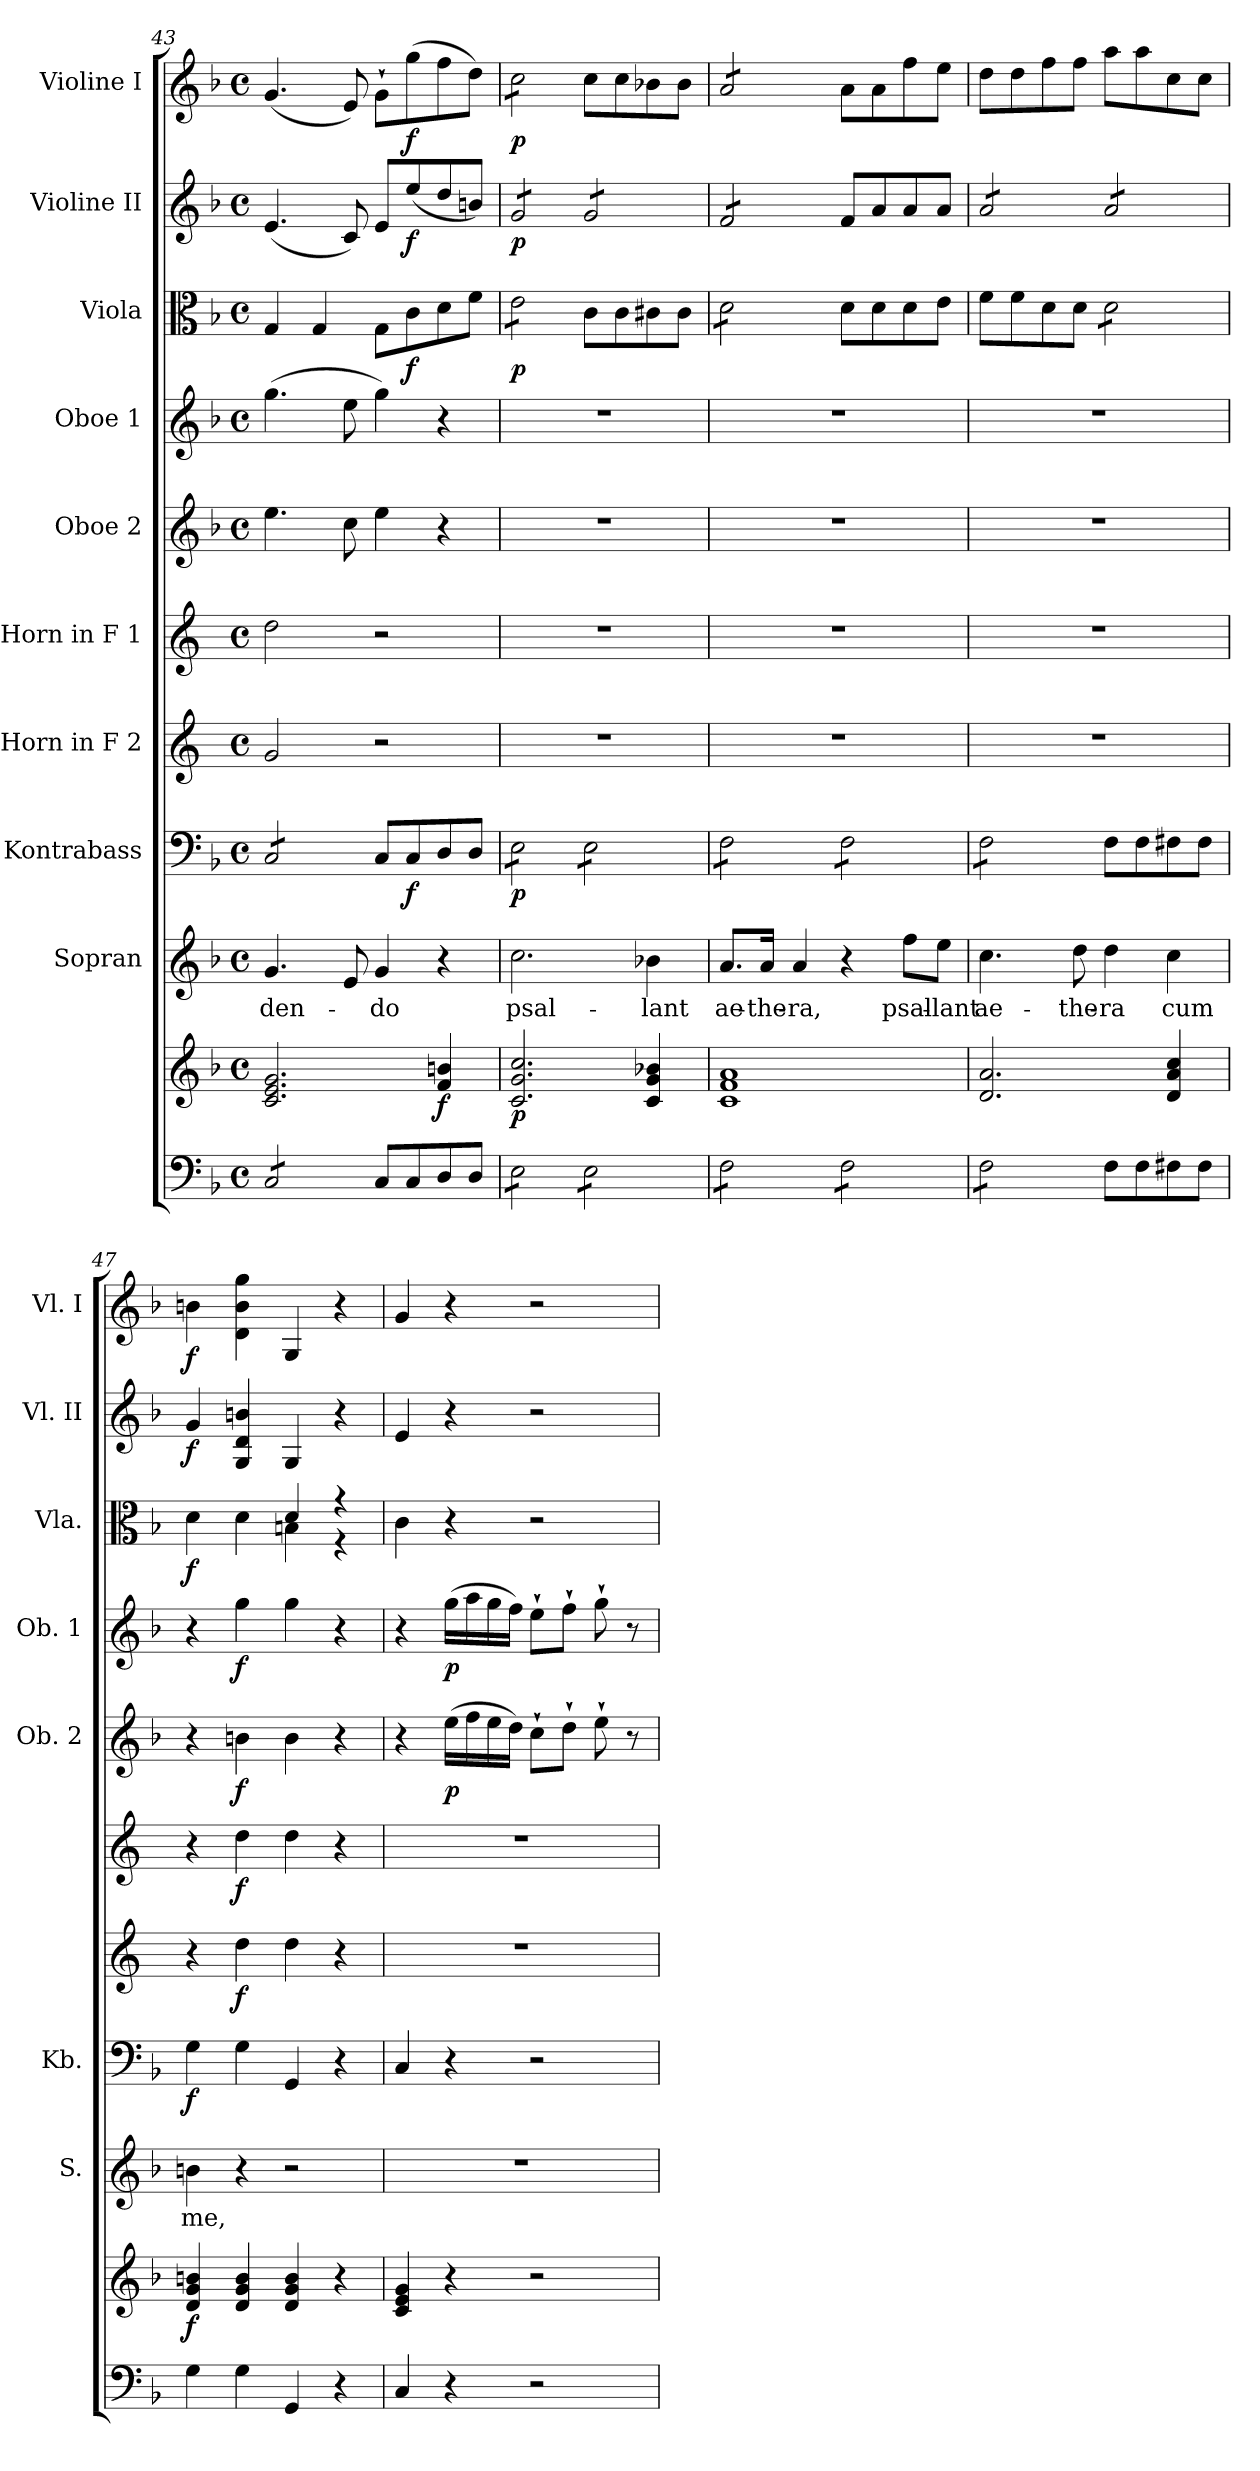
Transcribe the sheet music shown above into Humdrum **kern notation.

**kern	**kern	**dynam	**kern	**text	**kern	**dynam	**kern	**dynam	**kern	**dynam	**kern	**dynam	**kern	**dynam	**kern	**dynam	**kern	**dynam	**kern	**dynam
*part10	*part10	*part10	*part9	*part9	*part8	*part8	*part7	*part7	*part6	*part6	*part5	*part5	*part4	*part4	*part3	*part3	*part2	*part2	*part1	*part1
*staff11	*staff10	*staff10/11	*staff9	*staff9	*staff8	*staff8	*staff7	*staff7	*staff6	*staff6	*staff5	*staff5	*staff4	*staff4	*staff3	*staff3	*staff2	*staff2	*staff1	*staff1
*	*	*	*I"Sopran	*	*I"Kontrabass	*	*I"Horn in F 2	*	*I"Horn in F 1	*	*I"Oboe 2	*	*I"Oboe 1	*	*I"Viola	*	*I"Violine II	*	*I"Violine I	*
*	*	*	*I'S.	*	*I'Kb.	*	*	*	*	*	*I'Ob. 2	*	*I'Ob. 1	*	*I'Vla.	*	*I'Vl. II	*	*I'Vl. I	*
*clefF4	*clefG2	*	*clefG2	*	*clefF4	*	*clefG2	*	*clefG2	*	*clefG2	*	*clefG2	*	*clefC3	*	*clefG2	*	*clefG2	*
*	*	*	*	*	*ITrd7c12	*	*ITrd4c7	*	*ITrd4c7	*	*	*	*	*	*	*	*	*	*	*
*k[b-]	*k[b-]	*	*k[b-]	*	*k[b-]	*	*k[b-]	*	*k[b-]	*	*k[b-]	*	*k[b-]	*	*k[b-]	*	*k[b-]	*	*k[b-]	*
*F:	*F:	*	*F:	*	*F:	*	*F:	*	*F:	*	*F:	*	*F:	*	*F:	*	*F:	*	*F:	*
*M4/4	*M4/4	*	*M4/4	*	*M4/4	*	*M4/4	*	*M4/4	*	*M4/4	*	*M4/4	*	*M4/4	*	*M4/4	*	*M4/4	*
*met(c)	*met(c)	*	*met(c)	*	*met(c)	*	*met(c)	*	*met(c)	*	*met(c)	*	*met(c)	*	*met(c)	*	*met(c)	*	*met(c)	*
=43	=43	=43	=43	=43	=43	=43	=43	=43	=43	=43	=43	=43	=43	=43	=43	=43	=43	=43	=43	=43
!	!	!	!	!LO:LY:b	!	!	!	!	!	!	!	!	!	!	!	!	!	!	!	!
*tremolo	*	*	*	*	*	*	*	*	*	*	*	*	*	*	*	*	*	*	*	*
*	*	*	*	*	*tremolo	*	*	*	*	*	*	*	*	*	*	*	*	*	*	*
8C/L	2.c/ 2.e/ 2.g/	.	4.g/	-den-	8CC/L	.	2c/	.	2g\	.	4.ee\	.	(>4.gg\	.	4G/	.	(<4.e/	.	(<4.g/	.
8C/	.	.	.	.	8CC/	.	.	.	.	.	.	.	.	.	.	.	.	.	.	.
8C/	.	.	.	.	8CC/	.	.	.	.	.	.	.	.	.	4G/	.	.	.	.	.
8C/J	.	.	8e/	.	8CC/J	.	.	.	.	.	8cc\	.	8ee\	.	.	.	8c/)	.	8e/)	.
*	*	*	*	*	*Xtremolo	*	*	*	*	*	*	*	*	*	*	*	*	*	*	*
*Xtremolo	*	*	*	*	*	*	*	*	*	*	*	*	*	*	*	*	*	*	*	*
!	!	!	!	!LO:LY:b	!	!	!	!	!	!	!	!	!	!	!	!	!	!	!	!
8C/L	.	.	4g/	-do	8CC/L	.	2r	.	2r	.	4ee\	.	4gg\)	.	8G\L	.	8e/L	.	8g`>\L	.
!	!	!	!	!	!	!LO:DY:b	!	!	!	!	!	!	!	!	!	!LO:DY:b	!	!LO:DY:b	!	!LO:DY:b
8C/	.	.	.	.	8CC/	f	.	.	.	.	.	.	.	.	8c\	f	(<8ee/	f	(>8gg\	f
!	!	!LO:DY:b	!	!	!	!	!	!	!	!	!	!	!	!	!	!	!	!	!	!
8D/	4f/ 4bn/	f	4r	.	8DD/	.	.	.	.	.	4r	.	4r	.	8d\	.	8dd/	.	8ff\	.
8D/J	.	.	.	.	8DD/J	.	.	.	.	.	.	.	.	.	8f\J	.	8bn/J)	.	8dd\J)	.
=44	=44	=44	=44	=44	=44	=44	=44	=44	=44	=44	=44	=44	=44	=44	=44	=44	=44	=44	=44	=44
!	!	!LO:DY:b	!	!LO:LY:b	!	!LO:DY:b	!	!	!	!	!	!	!	!	!	!LO:DY:b	!	!LO:DY:b	!	!LO:DY:b
*tremolo	*	*	*	*	*	*	*	*	*	*	*	*	*	*	*	*	*	*	*	*
*	*	*	*	*	*tremolo	*	*	*	*	*	*	*	*	*	*	*	*	*	*	*
*	*	*	*	*	*	*	*	*	*	*	*	*	*	*	*tremolo	*	*	*	*	*
*	*	*	*	*	*	*	*	*	*	*	*	*	*	*	*	*	*tremolo	*	*	*
*	*	*	*	*	*	*	*	*	*	*	*	*	*	*	*	*	*	*	*tremolo	*
8E\L	2.c/ 2.g/ 2.cc/	p	2.cc\	psal-	8EE\L	p	1r	.	1r	.	1r	.	1r	.	8e\L	p	8g/L	p	8cc\L	p
8E\	.	.	.	.	8EE\	.	.	.	.	.	.	.	.	.	8e\	.	8g/	.	8cc\	.
8E\	.	.	.	.	8EE\	.	.	.	.	.	.	.	.	.	8e\	.	8g/	.	8cc\	.
8E\J	.	.	.	.	8EE\J	.	.	.	.	.	.	.	.	.	8e\J	.	8g/J	.	8cc\J	.
*	*	*	*	*	*	*	*	*	*	*	*	*	*	*	*	*	*	*	*Xtremolo	*
*	*	*	*	*	*	*	*	*	*	*	*	*	*	*	*Xtremolo	*	*	*	*	*
8E\L	.	.	.	.	8EE\L	.	.	.	.	.	.	.	.	.	8c\L	.	8g/L	.	8cc\L	.
8E\	.	.	.	.	8EE\	.	.	.	.	.	.	.	.	.	8c\	.	8g/	.	8cc\	.
!	!	!	!	!LO:LY:b	!	!	!	!	!	!	!	!	!	!	!	!	!	!	!	!
8E\	4c/ 4g/ 4b-X/	.	4b-X\	-lant	8EE\	.	.	.	.	.	.	.	.	.	8c#X\	.	8g/	.	8b-X\	.
8E\J	.	.	.	.	8EE\J	.	.	.	.	.	.	.	.	.	8c#\J	.	8g/J	.	8b-\J	.
=45	=45	=45	=45	=45	=45	=45	=45	=45	=45	=45	=45	=45	=45	=45	=45	=45	=45	=45	=45	=45
!	!	!	!	!LO:LY:b	!	!	!	!	!	!	!	!	!	!	!	!	!	!	!	!
*	*	*	*	*	*	*	*	*	*	*	*	*	*	*	*tremolo	*	*	*	*	*
*	*	*	*	*	*	*	*	*	*	*	*	*	*	*	*	*	*	*	*tremolo	*
8F\L	1c 1f 1a	.	8.a/L	ae-	8FF\L	.	1r	.	1r	.	1r	.	1r	.	8d\L	.	8f/L	.	8a/L	.
8F\	.	.	.	.	8FF\	.	.	.	.	.	.	.	.	.	8d\	.	8f/	.	8a/	.
!	!	!	!	!LO:LY:b	!	!	!	!	!	!	!	!	!	!	!	!	!	!	!	!
.	.	.	16a/Jk	-the-	.	.	.	.	.	.	.	.	.	.	.	.	.	.	.	.
!	!	!	!	!LO:LY:b	!	!	!	!	!	!	!	!	!	!	!	!	!	!	!	!
8F\	.	.	4a/	-ra,	8FF\	.	.	.	.	.	.	.	.	.	8d\	.	8f/	.	8a/	.
8F\J	.	.	.	.	8FF\J	.	.	.	.	.	.	.	.	.	8d\J	.	8f/J	.	8a/J	.
*	*	*	*	*	*	*	*	*	*	*	*	*	*	*	*	*	*	*	*Xtremolo	*
*	*	*	*	*	*	*	*	*	*	*	*	*	*	*	*	*	*Xtremolo	*	*	*
*	*	*	*	*	*	*	*	*	*	*	*	*	*	*	*Xtremolo	*	*	*	*	*
8F\L	.	.	4r	.	8FF\L	.	.	.	.	.	.	.	.	.	8d\L	.	8f/L	.	8a\L	.
8F\	.	.	.	.	8FF\	.	.	.	.	.	.	.	.	.	8d\	.	8a/	.	8a\	.
!	!	!	!	!LO:LY:b	!	!	!	!	!	!	!	!	!	!	!	!	!	!	!	!
8F\	.	.	8ff\L	psal-	8FF\	.	.	.	.	.	.	.	.	.	8d\	.	8a/	.	8ff\	.
!	!	!	!	!LO:LY:b	!	!	!	!	!	!	!	!	!	!	!	!	!	!	!	!
8F\J	.	.	8ee\J	-lant	8FF\J	.	.	.	.	.	.	.	.	.	8e\J	.	8a/J	.	8ee\J	.
!!LO:PB:g=z
=46	=46	=46	=46	=46	=46	=46	=46	=46	=46	=46	=46	=46	=46	=46	=46	=46	=46	=46	=46	=46
!	!	!	!	!LO:LY:b	!	!	!	!	!	!	!	!	!	!	!	!	!	!	!	!
*	*	*	*	*	*	*	*	*	*	*	*	*	*	*	*	*	*tremolo	*	*	*
8F\L	2.d/ 2.a/	.	4.cc\	ae-	8FF\L	.	1r	.	1r	.	1r	.	1r	.	8f\L	.	8a/L	.	8dd\L	.
8F\	.	.	.	.	8FF\	.	.	.	.	.	.	.	.	.	8f\	.	8a/	.	8dd\	.
8F\	.	.	.	.	8FF\	.	.	.	.	.	.	.	.	.	8d\	.	8a/	.	8ff\	.
!	!	!	!	!LO:LY:b	!	!	!	!	!	!	!	!	!	!	!	!	!	!	!	!
8F\J	.	.	8dd\	-the-	8FF\J	.	.	.	.	.	.	.	.	.	8d\J	.	8a/J	.	8ff\J	.
*	*	*	*	*	*Xtremolo	*	*	*	*	*	*	*	*	*	*	*	*	*	*	*
*Xtremolo	*	*	*	*	*	*	*	*	*	*	*	*	*	*	*	*	*	*	*	*
!	!	!	!	!LO:LY:b	!	!	!	!	!	!	!	!	!	!	!	!	!	!	!	!
*	*	*	*	*	*	*	*	*	*	*	*	*	*	*	*tremolo	*	*	*	*	*
8F\L	.	.	4dd\	-ra	8FF\L	.	.	.	.	.	.	.	.	.	8d\L	.	8a/L	.	8aa\L	.
8F\	.	.	.	.	8FF\	.	.	.	.	.	.	.	.	.	8d\	.	8a/	.	8aa\	.
!	!	!	!	!LO:LY:b	!	!	!	!	!	!	!	!	!	!	!	!	!	!	!	!
8F#X\	4d/ 4a/ 4cc/	.	4cc\	cum	8FF#X\	.	.	.	.	.	.	.	.	.	8d\	.	8a/	.	8cc\	.
8F#\J	.	.	.	.	8FF#\J	.	.	.	.	.	.	.	.	.	8d\J	.	8a/J	.	8cc\J	.
*	*	*	*	*	*	*	*	*	*	*	*	*	*	*	*	*	*Xtremolo	*	*	*
*	*	*	*	*	*	*	*	*	*	*	*	*	*	*	*Xtremolo	*	*	*	*	*
=47	=47	=47	=47	=47	=47	=47	=47	=47	=47	=47	=47	=47	=47	=47	=47	=47	=47	=47	=47	=47
!	!	!LO:DY:b	!	!LO:LY:b	!	!LO:DY:b	!	!	!	!	!	!	!	!	!	!LO:DY:b	!	!LO:DY:b	!	!LO:DY:b
*	*	*	*	*	*	*	*	*	*	*	*	*	*	*	*^	*	*	*	*	*
4G\	4d/ 4g/ 4bn/	f	4bn\	me,	4GG\	f	4r	.	4r	.	4r	.	4r	.	4d\	2ryy	f	4g/	f	4bn\	f
!	!	!	!	!	!	!	!	!LO:DY:b	!	!LO:DY:b	!	!LO:DY:b	!	!LO:DY:b	!	!	!	!	!	!	!
4G\	4d/ 4g/ 4b/	.	4r	.	4GG\	.	4g\	f	4g\	f	4bn\	f	4gg\	f	4d\	.	.	4G/ 4d/ 4bn/	.	4d\ 4b\ 4gg\	.
4GG/	4d/ 4g/ 4b/	.	2r	.	4GGG/	.	4g\	.	4g\	.	4b\	.	4gg\	.	4d/	4Bn\	.	4G/	.	4G/	.
4r	4r	.	.	.	4r	.	4r	.	4r	.	4r	.	4r	.	4r	4r	.	4r	.	4r	.
*	*	*	*	*	*	*	*	*	*	*	*	*	*	*	*v	*v	*	*	*	*	*
=48	=48	=48	=48	=48	=48	=48	=48	=48	=48	=48	=48	=48	=48	=48	=48	=48	=48	=48	=48	=48
4C/	4c/ 4e/ 4g/	.	1r	.	4CC/	.	1r	.	1r	.	4r	.	4r	.	4c\	.	4e/	.	4g/	.
!	!	!	!	!	!	!	!	!	!	!	!	!LO:DY:b	!	!LO:DY:b	!	!	!	!	!	!
4r	4r	.	.	.	4r	.	.	.	.	.	(>16ee\LL	p	(>16gg\LL	p	4r	.	4r	.	4r	.
.	.	.	.	.	.	.	.	.	.	.	16ff\	.	16aa\	.	.	.	.	.	.	.
.	.	.	.	.	.	.	.	.	.	.	16ee\	.	16gg\	.	.	.	.	.	.	.
.	.	.	.	.	.	.	.	.	.	.	16dd\JJ)	.	16ff\JJ)	.	.	.	.	.	.	.
2r	2r	.	.	.	2r	.	.	.	.	.	8cc`>\L	.	8ee`>\L	.	2r	.	2r	.	2r	.
.	.	.	.	.	.	.	.	.	.	.	8dd`>\J	.	8ff`>\J	.	.	.	.	.	.	.
.	.	.	.	.	.	.	.	.	.	.	8ee`>\	.	8gg`>\	.	.	.	.	.	.	.
.	.	.	.	.	.	.	.	.	.	.	8r	.	8r	.	.	.	.	.	.	.
=	=	=	=	=	=	=	=	=	=	=	=	=	=	=	=	=	=	=	=	=
*-	*-	*-	*-	*-	*-	*-	*-	*-	*-	*-	*-	*-	*-	*-	*-	*-	*-	*-	*-	*-
